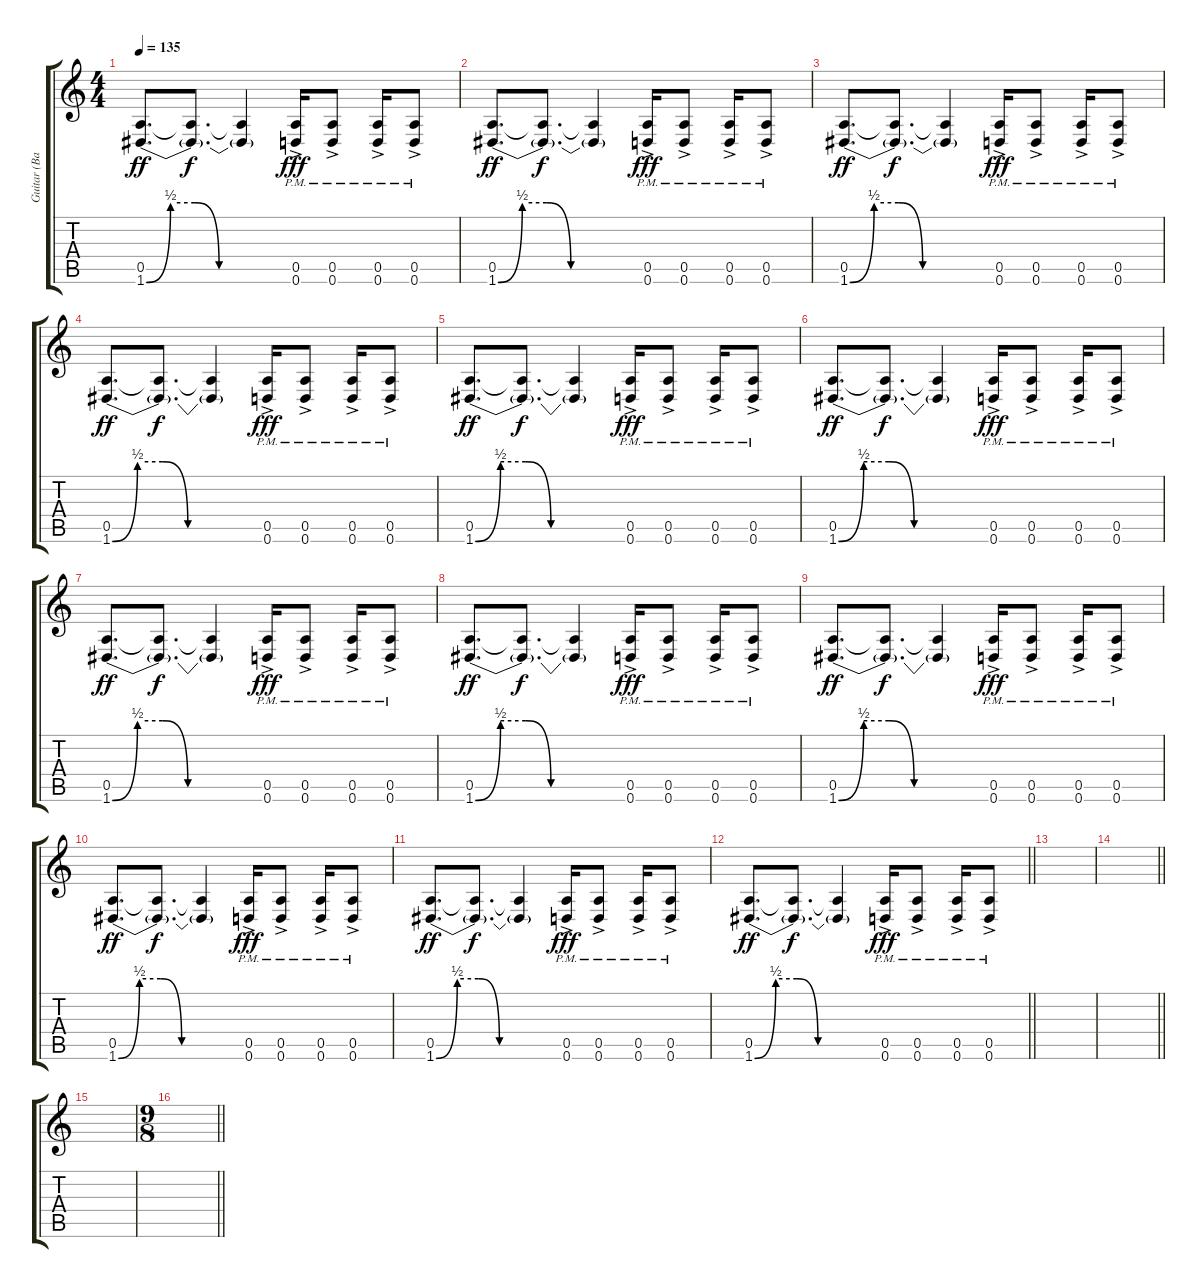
\track ("Guitar (Backup)" "Guitar (Ba") {instrument distortionguitar}
\staff {score tabs}
\tuning (E4 B3 G3 D3 A2 D2) {hide}
\ts (4 4)
\tempo 135
\clef g2
\ks c
(0.5 1.6{be (custom 0 0 10 2 20 2 30 0 60 0)}).8{d dy ff} (0.5{t} 1.6{t}).8{d dy f} (0.5{t} 1.6{t}).4 (0.5{ac pm} 0.6{ac pm}).16{dy fff} (0.5{ac pm} 0.6{ac pm}).8 (0.5{ac pm} 0.6{ac pm}).16 (0.5{ac pm} 0.6{ac pm}).8 |
(0.5 1.6{be (custom 0 0 10 2 20 2 30 0 60 0)}).8{d dy ff} (0.5{t} 1.6{t}).8{d dy f} (0.5{t} 1.6{t}).4 (0.5{ac pm} 0.6{ac pm}).16{dy fff} (0.5{ac pm} 0.6{ac pm}).8 (0.5{ac pm} 0.6{ac pm}).16 (0.5{ac pm} 0.6{ac pm}).8 |
(0.5 1.6{be (custom 0 0 10 2 20 2 30 0 60 0)}).8{d dy ff} (0.5{t} 1.6{t}).8{d dy f} (0.5{t} 1.6{t}).4 (0.5{ac pm} 0.6{ac pm}).16{dy fff} (0.5{ac pm} 0.6{ac pm}).8 (0.5{ac pm} 0.6{ac pm}).16 (0.5{ac pm} 0.6{ac pm}).8 |
(0.5 1.6{be (custom 0 0 10 2 20 2 30 0 60 0)}).8{d dy ff} (0.5{t} 1.6{t}).8{d dy f} (0.5{t} 1.6{t}).4 (0.5{ac pm} 0.6{ac pm}).16{dy fff} (0.5{ac pm} 0.6{ac pm}).8 (0.5{ac pm} 0.6{ac pm}).16 (0.5{ac pm} 0.6{ac pm}).8 |
(0.5 1.6{be (custom 0 0 10 2 20 2 30 0 60 0)}).8{d dy ff} (0.5{t} 1.6{t}).8{d dy f} (0.5{t} 1.6{t}).4 (0.5{ac pm} 0.6{ac pm}).16{dy fff} (0.5{ac pm} 0.6{ac pm}).8 (0.5{ac pm} 0.6{ac pm}).16 (0.5{ac pm} 0.6{ac pm}).8 |
(0.5 1.6{be (custom 0 0 10 2 20 2 30 0 60 0)}).8{d dy ff} (0.5{t} 1.6{t}).8{d dy f} (0.5{t} 1.6{t}).4 (0.5{ac pm} 0.6{ac pm}).16{dy fff} (0.5{ac pm} 0.6{ac pm}).8 (0.5{ac pm} 0.6{ac pm}).16 (0.5{ac pm} 0.6{ac pm}).8 |
(0.5 1.6{be (custom 0 0 10 2 20 2 30 0 60 0)}).8{d dy ff} (0.5{t} 1.6{t}).8{d dy f} (0.5{t} 1.6{t}).4 (0.5{ac pm} 0.6{ac pm}).16{dy fff} (0.5{ac pm} 0.6{ac pm}).8 (0.5{ac pm} 0.6{ac pm}).16 (0.5{ac pm} 0.6{ac pm}).8 |
(0.5 1.6{be (custom 0 0 10 2 20 2 30 0 60 0)}).8{d dy ff} (0.5{t} 1.6{t}).8{d dy f} (0.5{t} 1.6{t}).4 (0.5{ac pm} 0.6{ac pm}).16{dy fff} (0.5{ac pm} 0.6{ac pm}).8 (0.5{ac pm} 0.6{ac pm}).16 (0.5{ac pm} 0.6{ac pm}).8 |
(0.5 1.6{be (custom 0 0 10 2 20 2 30 0 60 0)}).8{d dy ff} (0.5{t} 1.6{t}).8{d dy f} (0.5{t} 1.6{t}).4 (0.5{ac pm} 0.6{ac pm}).16{dy fff} (0.5{ac pm} 0.6{ac pm}).8 (0.5{ac pm} 0.6{ac pm}).16 (0.5{ac pm} 0.6{ac pm}).8 |
(0.5 1.6{be (custom 0 0 10 2 20 2 30 0 60 0)}).8{d dy ff} (0.5{t} 1.6{t}).8{d dy f} (0.5{t} 1.6{t}).4 (0.5{ac pm} 0.6{ac pm}).16{dy fff} (0.5{ac pm} 0.6{ac pm}).8 (0.5{ac pm} 0.6{ac pm}).16 (0.5{ac pm} 0.6{ac pm}).8 |
(0.5 1.6{be (custom 0 0 10 2 20 2 30 0 60 0)}).8{d dy ff} (0.5{t} 1.6{t}).8{d dy f} (0.5{t} 1.6{t}).4 (0.5{ac pm} 0.6{ac pm}).16{dy fff} (0.5{ac pm} 0.6{ac pm}).8 (0.5{ac pm} 0.6{ac pm}).16 (0.5{ac pm} 0.6{ac pm}).8 |
\barLineRight lightlight
(0.5 1.6{be (custom 0 0 10 2 20 2 30 0 60 0)}).8{d dy ff} (0.5{t} 1.6{t}).8{d dy f} (0.5{t} 1.6{t}).4 (0.5{ac pm} 0.6{ac pm}).16{dy fff} (0.5{ac pm} 0.6{ac pm}).8 (0.5{ac pm} 0.6{ac pm}).16 (0.5{ac pm} 0.6{ac pm}).8 |
\section ("" "")
|
\barLineRight lightlight
|
\section ("" "")
|
\ts (9 8)
\barLineRight lightlight
